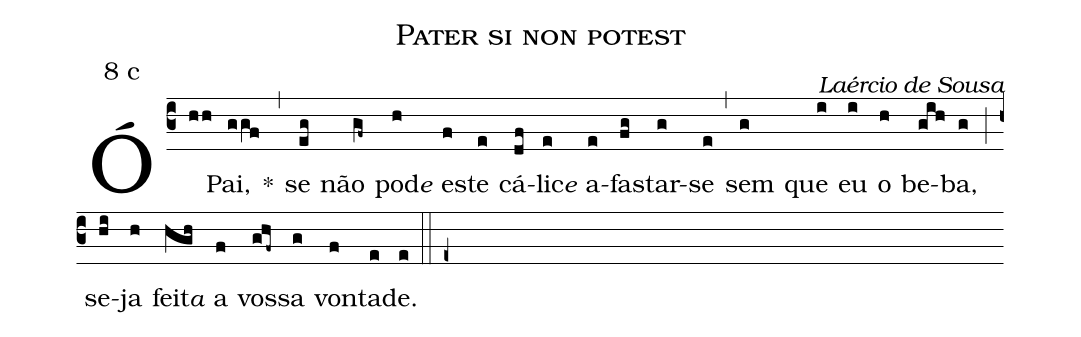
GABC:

name: Pater si non potest;
mode: 8;
mode-differentia: c;
commentary: Laércio de Sousa;
%%
(c3)

Ó(hh) Pai,(ggf) *(,) se(eg) não(gf~) po(h)d<e>e</e> es(f)te(e) cá(df)li(e)c<e>e</e> a(e)fas(fg)tar-(g)se(e) (,) sem(g) que(i) eu(i) o(h) be(gih)ba,(g) (;) se(hi)ja(h) fei(hgh)t<e>a</e> a(f) vos(ghf~)sa(g) von(f)ta(e)de.(e)

(::)

(e+)
